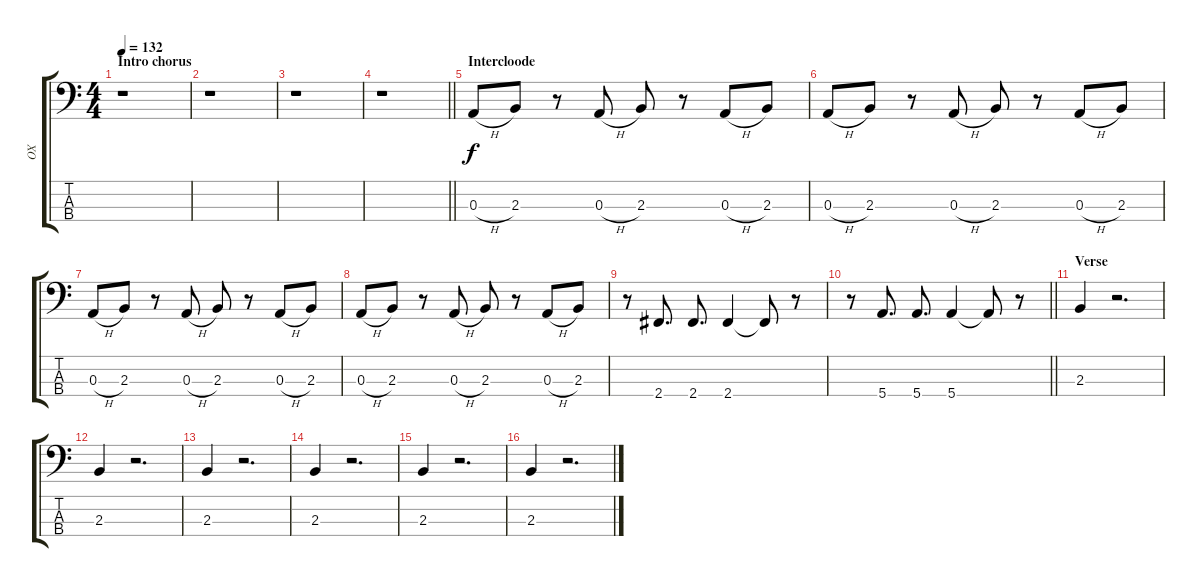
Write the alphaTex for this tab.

\track ("OX" "OX") {instrument electricbassfinger}
\staff {score tabs}
\tuning (G2 D2 A1 E1) {hide}
\ts (4 4)
\section ("" "Intro chorus")
\tempo 132
\clef f4
\ks c
r.1{dy f instrument electricbassfinger} |
r.1 |
r.1 |
\barLineRight lightlight
r.1 |
\section ("" "Intercloode")
0.3{h}.8 2.3.8 r.8 0.3{h}.8 2.3.8 r.8 0.3{h}.8 2.3.8 |
0.3{h}.8 2.3.8 r.8 0.3{h}.8 2.3.8 r.8 0.3{h}.8 2.3.8 |
0.3{h}.8 2.3.8 r.8 0.3{h}.8 2.3.8 r.8 0.3{h}.8 2.3.8 |
0.3{h}.8 2.3.8 r.8 0.3{h}.8 2.3.8 r.8 0.3{h}.8 2.3.8 |
r.8 2.4.8{d} 2.4.8{d} 2.4.4 2.4{t}.8 r.8 |
\barLineRight lightlight
r.8 5.4.8{d} 5.4.8{d} 5.4.4 5.4{t}.8 r.8 |
\section ("" "Verse")
2.3.4 r.2{d} |
2.3.4 r.2{d} |
2.3.4 r.2{d} |
2.3.4 r.2{d} |
2.3.4 r.2{d} |
2.3.4 r.2{d}
